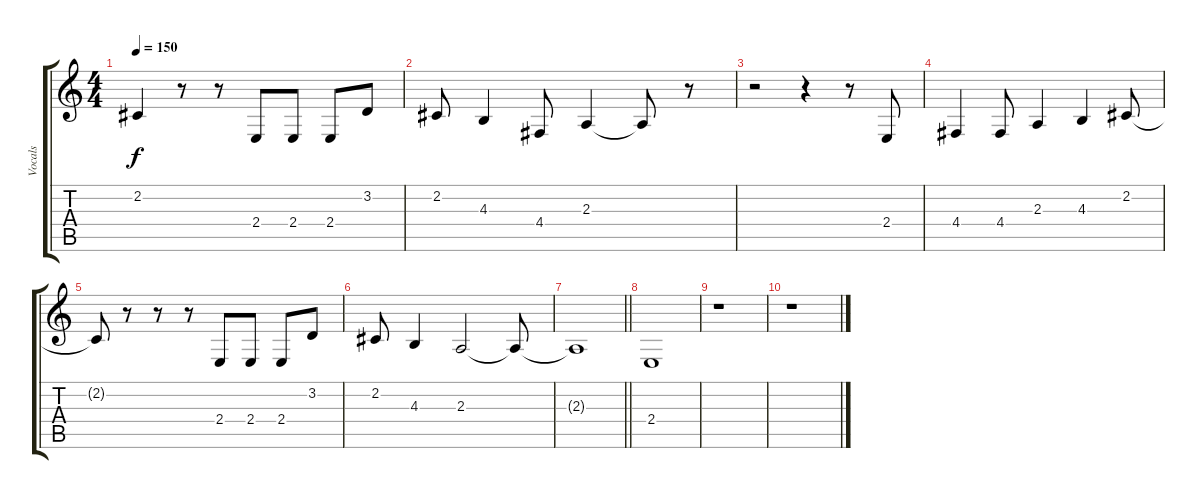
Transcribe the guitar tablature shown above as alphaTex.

\track ("Vocals" "Vocals") {instrument accordion}
\staff {score tabs}
\tuning (E4 B3 G3 D3 A2 E2) {hide}
\ts (4 4)
\tempo 150
\clef g2
\ks c
2.2{t}.4{dy f} r.8 r.8 2.4.8 2.4.8 2.4.8 3.2.8 |
2.2.8 4.3.4 4.4.8 2.3.4 2.3{t}.8 r.8 |
r.2 r.4 r.8 2.4.8 |
4.4.4 4.4.8 2.3.4 4.3.4 2.2.8 |
2.2{t}.8 r.8 r.8 r.8 2.4.8 2.4.8 2.4.8 3.2.8 |
2.2.8 4.3.4 2.3.2 2.3{t}.8 |
\barLineRight lightlight
2.3{t}.1 |
2.4.1 |
r.1 |
r.1
